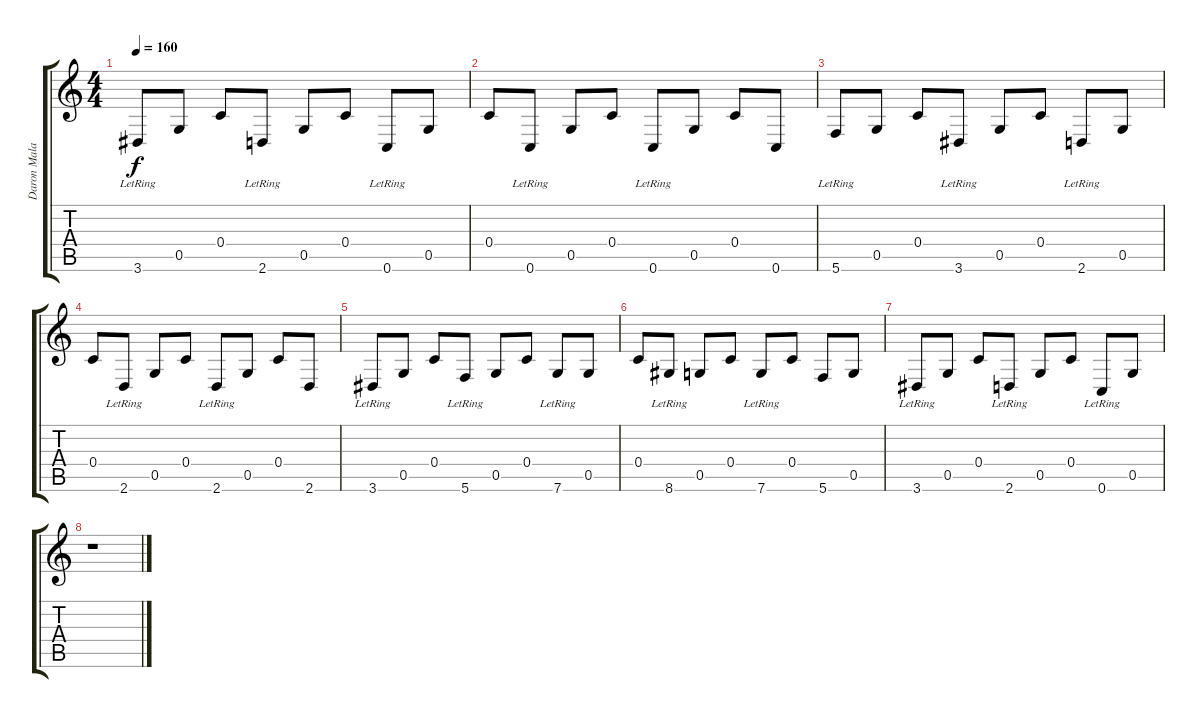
\track ("Daron Malakian" "Daron Mala") {instrument electricguitarclean}
\staff {score tabs}
\tuning (D4 A3 F3 C3 G2 C2) {hide}
\ts (4 4)
\tempo 160
\clef g2
\ks c
3.6{lr}.8{dy f} 0.5.8 0.4.8 2.6{lr}.8 0.5.8 0.4.8 0.6{lr}.8 0.5.8 |
0.4.8 0.6{lr}.8 0.5.8 0.4.8 0.6{lr}.8 0.5.8 0.4.8 0.6.8 |
5.6{lr}.8 0.5.8 0.4.8 3.6{lr}.8 0.5.8 0.4.8 2.6{lr}.8 0.5.8 |
0.4.8 2.6{lr}.8 0.5.8 0.4.8 2.6{lr}.8 0.5.8 0.4.8 2.6.8 |
3.6{lr}.8 0.5.8 0.4.8 5.6{lr}.8 0.5.8 0.4.8 7.6{lr}.8 0.5.8 |
0.4.8 8.6{lr}.8 0.5.8 0.4.8 7.6{lr}.8 0.4.8 5.6.8 0.5.8 |
3.6{lr}.8 0.5.8 0.4.8 2.6{lr}.8 0.5.8 0.4.8 0.6{lr}.8 0.5.8 |
r.1
